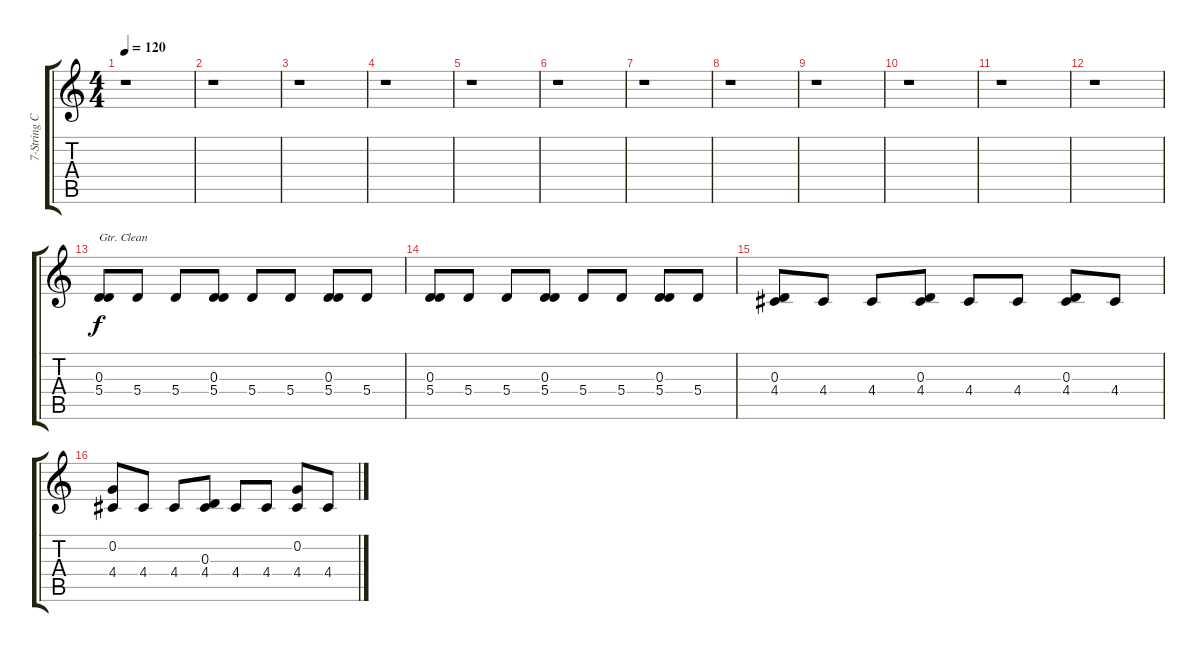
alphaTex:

\track ("7-String Clean " "7-String C") {instrument electricguitarclean}
\staff {score tabs}
\tuning (B3 G3 D3 A2 E2 B1) {hide}
\ts (4 4)
\tempo 120
\clef g2
\ks c
r.1{dy f} |
r.1 |
r.1 |
r.1 |
r.1 |
r.1 |
r.1 |
r.1 |
r.1 |
r.1 |
r.1 |
r.1 |
(0.3 5.4).8{txt "Gtr. Clean"} 5.4.8 5.4.8 (0.3 5.4).8 5.4.8 5.4.8 (0.3 5.4).8 5.4.8 |
(0.3 5.4).8 5.4.8 5.4.8 (0.3 5.4).8 5.4.8 5.4.8 (0.3 5.4).8 5.4.8 |
(0.3 4.4).8 4.4.8 4.4.8 (0.3 4.4).8 4.4.8 4.4.8 (0.3 4.4).8 4.4.8 |
(0.2 4.4).8 4.4.8 4.4.8 (0.3 4.4).8 4.4.8 4.4.8 (0.2 4.4).8 4.4.8
